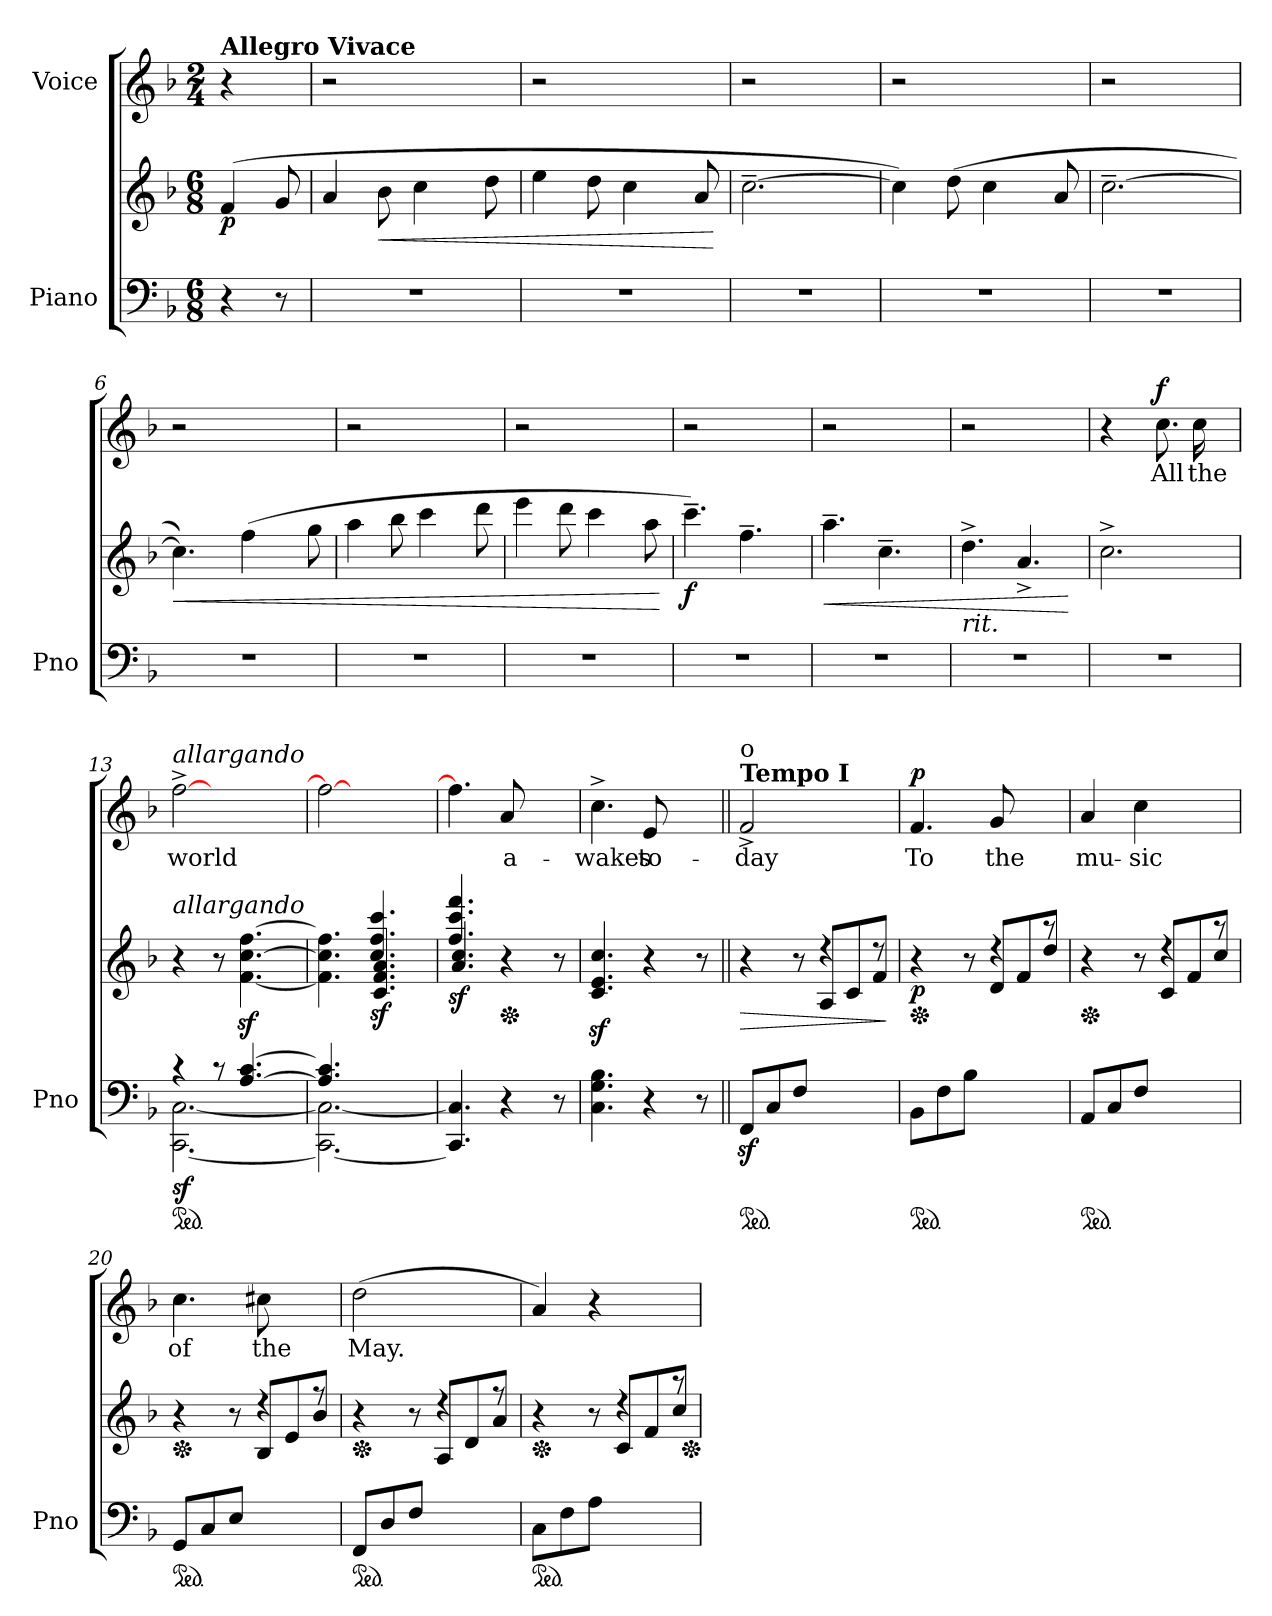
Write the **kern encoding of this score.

**kern	**kern	**dynam	**kern	**text	**dynam
*part2	*part2	*part2	*part1	*part1	*part1
*staff3	*staff2	*staff2/3	*staff1	*staff1	*staff1
*I"Piano	*	*	*I"Voice	*	*
*I'Pno	*	*	*	*	*
*clefF4	*clefG2	*	*clefG2	*	*
*k[b-]	*k[b-]	*	*k[b-]	*	*
*M6/8	*M6/8	*	*M2/4	*	*
*MM240	*MM240	*	*MM240	*	*
=	=	=	=	=	=
!	!	!	!LO:TX:a:B:t=Allegro Vivace	!	!
!	!	!LO:DY:b	!LO:N:vis=4	!	!
4r	(4f/	p	4.r	.	.
8r	8g/	.	.	.	.
=1	=1	=1	=1	=1	=1
2.r	4a/	.	2r	.	.
!	!	!LO:HP:b	!	!	!
.	8b-\	<	.	.	.
.	4cc\	.	.	.	.
.	.	.	4ryy	.	.
.	8dd\	.	.	.	.
=2	=2	=2	=2	=2	=2
2.r	4ee\	.	2r	.	.
.	8dd\	.	.	.	.
.	4cc\	.	.	.	.
.	.	.	4ryy	.	.
.	8a/	.	.	.	.
.	.	[	.	.	.
=3	=3	=3	=3	=3	=3
2.r	[2.cc~\	.	2r	.	.
.	.	.	4ryy	.	.
=4	=4	=4	=4	=4	=4
2.r	4cc\])	.	2r	.	.
.	(8dd\	.	.	.	.
.	4cc\	.	.	.	.
.	.	.	4ryy	.	.
.	8a/	.	.	.	.
=5	=5	=5	=5	=5	=5
2.r	[2.cc~\	.	2r	.	.
.	.	.	4ryy	.	.
!!LO:LB:g=z
=6	=6	=6	=6	=6	=6
*^	*	*	*	*	*
!	!	!	!LO:HP:b	!	!	!
2.r	16ryy	4.cc\])	<	2r	.	.
.	2ryy	.	.	.	.	.
.	.	(4ff\	.	.	.	.
.	.	.	.	4ryy	.	.
.	8.ryy	.	.	.	.	.
.	.	8gg\	.	.	.	.
*v	*v	*	*	*	*	*
=7	=7	=7	=7	=7	=7
2.r	4aa\	.	2r	.	.
.	8bb-\	.	.	.	.
.	4ccc\	.	.	.	.
.	.	.	4ryy	.	.
.	8ddd\	.	.	.	.
=8	=8	=8	=8	=8	=8
2.r	4eee\	.	2r	.	.
.	8ddd\	.	.	.	.
.	4ccc\	.	.	.	.
.	.	.	4ryy	.	.
.	8aa\	.	.	.	.
.	.	[	.	.	.
=9	=9	=9	=9	=9	=9
!	!	!LO:DY:b	!	!	!
2.r	4.ccc~\)	f	2r	.	.
.	4.ff~\	.	.	.	.
.	.	.	4ryy	.	.
=10	=10	=10	=10	=10	=10
!	!	!LO:HP:b	!	!	!
2.r	4.aa~\	<	2r	.	.
.	4.cc~\	.	.	.	.
.	.	.	4ryy	.	.
=11	=11	=11	=11	=11	=11
!	!LO:TX:b:i:t=rit.	!	!	!	!
2.r	4.dd^\	.	2r	.	.
.	4.a^>/	.	.	.	.
.	.	.	4ryy	.	.
.	.	[	.	.	.
!!LO:LB:g=z
=12	=12	=12	=12	=12	=12
*	*	*	*MM180	*	*
!	!	!	!LO:N:vis=4	!	!
2.r	2.cc^\	.	4.r	.	.
!	!	!	!	!LO:LY:b	!LO:DY:a
.	.	.	8.cc\	All	f
!	!	!	!	!LO:LY:b	!
.	.	.	16cc\	the	.
.	.	.	8ryy	.	.
=13	=13	=13	=13	=13	=13
*ped	*	*	*	*	*
*^	*	*	*	*	*
!	!	!	!	!LO:TX:a:i:t=allargando	!	!
!	!	!LO:TX:a:i:t=allargando	!	!	!	!
!	!	!	!LO:DY:b=2	!	!LO:LY:b	!
4r	[2.CC\ [2.C\	4r	sf	[2ff^\	world	.
8r	.	8r	.	.	.	.
[4.A/ [4.c/	.	[4.f\z< [4.cc\z< [4.ff\z<	.	.	.	.
.	.	.	.	4ryy	.	.
=14	=14	=14	=14	=14	=14	=14
*	*	*^	*	*	*	*
4.A/] 4.c/]	2.CC\_ 2.C\_	4.f\] 4.cc\] 4.ff\]	4.ryy	.	2ff\_	.	.
!	!	!	!	!LO:DY:b	!	!	!
4.ryy	.	4.cc/ 4.ff/ 4.ccc/	4.c/ 4.f/ 4.a/	sf	.	.	.
.	.	.	.	.	4ryy	.	.
=15	=15	=15	=15	=15	=15	=15	=15
!	!	!	!	!LO:DY:b	!	!	!
4.ryy	4.CC/] 4.C/]	4.ff/ 4.ccc/ 4.fff/	4.a/ 4.cc/	sf	4.ff\]	.	.
*	*	*Xped	*	*	*	*	*
!	!	!	!	!	!	!LO:LY:b	!
4r	4.ryy	4r	4.ryy	.	8a/	a-	.
.	.	.	.	.	4ryy	.	.
8r	.	8r	.	.	.	.	.
*v	*v	*	*	*	*	*	*
*	*v	*v	*	*	*	*
=16	=16	=16	=16	=16	=16
!	!	!	!	!LO:LY:b	!
4.C\ 4.G\ 4.B-\	4.c/z< 4.e/z< 4.cc/z<	.	4.cc^\	-wakes	.
!	!	!	!	!LO:LY:b	!
4r	4r	.	8e/	to-	.
.	.	.	4ryy	.	.
8r	8r	.	.	.	.
!!LO:PB:g=z
=17||	=17||	=17||	=17||	=17||	=17||
*ped	*	*	*	*	*
*	*	*	*MM240	*	*
!	!	!	!LO:TX:a:B:t=Tempo I	!	!
!	!	!	!LO:TX:a:t=o	!	!
!	!	!LO:HP:b	!	!LO:LY:b	!
*	*^	*	*	*	*
(>8FFz>/L	4r	4.ryy	>	2f^>/	-day	.
8C/	.	.	.	.	.	.
8F/J	8r	.	.	.	.	.
4.ryy	4r	8A/L	.	.	.	.
.	.	8c/	.	4ryy	.	.
.	8r	8f/J)	.	.	.	.
*	*v	*v	*	*	*	*
.	.	]	.	.	.
=18	=18	=18	=18	=18	=18
*ped	*	*	*	*	*
*	*Xped	*	*	*	*
*	*^	*	*	*	*
!	!	!	!LO:DY:b	!	!LO:LY:b	!LO:DY:a
(8BB-\L	4r	4.ryy	p	4.f/	To	p
8F\	.	.	.	.	.	.
8B-\J	8r	.	.	.	.	.
!	!	!	!	!	!LO:LY:b	!
4.ryy	4r	8d/L	.	8g/	the	.
.	.	8f/	.	4ryy	.	.
.	8r	8dd/J)	.	.	.	.
=19	=19	=19	=19	=19	=19	=19
*ped	*	*	*	*	*	*
*	*Xped	*	*	*	*	*
!	!	!	!	!	!LO:LY:b	!
(>8AA/L	4r	4.ryy	.	4a/	mu-	.
8C/	.	.	.	.	.	.
!	!	!	!	!	!LO:LY:b	!
8F/J	8r	.	.	4cc\	-sic	.
4.ryy	4r	8c/L	.	.	.	.
.	.	8f/	.	4ryy	.	.
.	8r	8cc/J)	.	.	.	.
=20	=20	=20	=20	=20	=20	=20
*ped	*	*	*	*	*	*
*	*Xped	*	*	*	*	*
!	!	!	!	!	!LO:LY:b	!
(>8GG/L	4r	4.ryy	.	4.cc\	of	.
8C/	.	.	.	.	.	.
8E/J	8r	.	.	.	.	.
!	!	!	!	!	!LO:LY:b	!
4.ryy	4r	8B-/L	.	8cc#X\	the	.
.	.	8e/	.	4ryy	.	.
.	8r	8b-/J)	.	.	.	.
!!LO:LB:g=z
=21	=21	=21	=21	=21	=21	=21
*ped	*	*	*	*	*	*
*	*Xped	*	*	*	*	*
!	!	!	!	!	!LO:LY:b	!
(>8FF/L	4r	4.ryy	.	(2dd\	May.	.
8D/	.	.	.	.	.	.
8F/J	8r	.	.	.	.	.
4.ryy	4r	8A/L	.	.	.	.
.	.	8d/	.	4ryy	.	.
.	8r	8a/J)	.	.	.	.
=22	=22	=22	=22	=22	=22	=22
*ped	*	*	*	*	*	*
*	*Xped	*	*	*	*	*
(8C\L	4r	4.ryy	.	4a/)	.	.
8F\	.	.	.	.	.	.
!	!	!	!	!LO:N:vis=4	!	!
8A\J	8r	.	.	4.r	.	.
4.ryy	4r	8c/L	.	.	.	.
.	.	8f/	.	.	.	.
.	8r	8cc/J)	.	8ryy	.	.
*	*Xped	*	*	*	*	*
*	*v	*v	*	*	*	*
=	=	=	=	=	=
*-	*-	*-	*-	*-	*-
